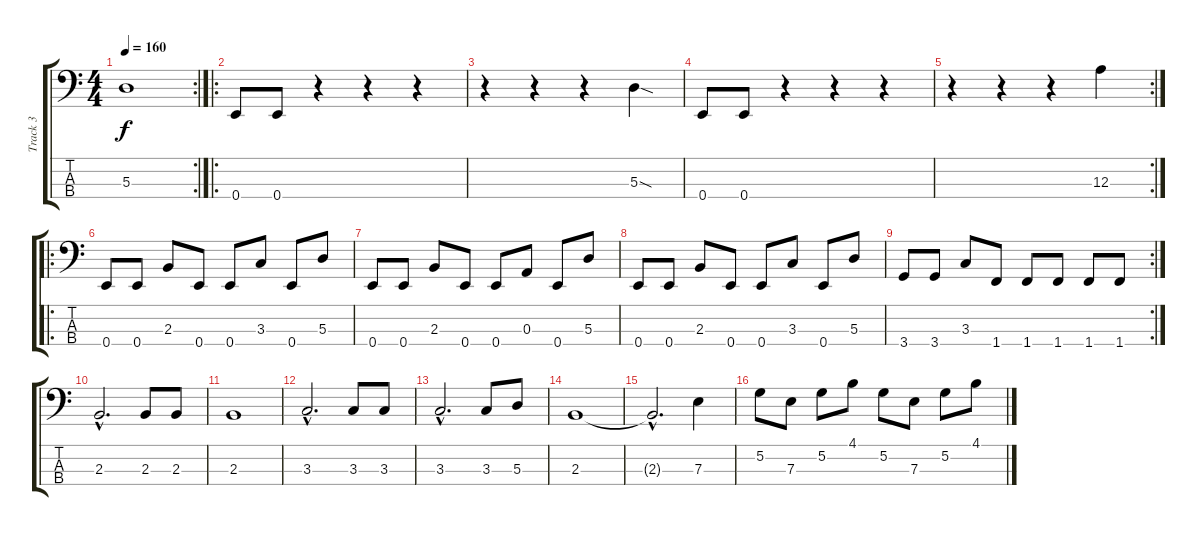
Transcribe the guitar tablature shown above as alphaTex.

\track ("Track 3" "Track 3") {instrument electricbassfinger}
\staff {score tabs}
\tuning (G2 D2 A1 E1) {hide}
\rc 2
\ts (4 4)
\tempo 160
\clef f4
\ks c
5.3{t}.1{dy f} |
\ro
0.4.8 0.4.8 r.4 r.4 r.4 |
r.4 r.4 r.4 5.3{sod}.4 |
0.4.8 0.4.8 r.4 r.4 r.4 |
\rc 2
r.4 r.4 r.4 12.3.4 |
\ro
0.4.8 0.4.8 2.3.8 0.4.8 0.4.8 3.3.8 0.4.8 5.3.8 |
0.4.8 0.4.8 2.3.8 0.4.8 0.4.8 0.3.8 0.4.8 5.3.8 |
0.4.8 0.4.8 2.3.8 0.4.8 0.4.8 3.3.8 0.4.8 5.3.8 |
\rc 2
3.4.8 3.4.8 3.3.8 1.4.8 1.4.8 1.4.8 1.4.8 1.4.8 |
2.3{hac}.2{d} 2.3.8 2.3.8 |
2.3.1 |
3.3{hac}.2{d} 3.3.8 3.3.8 |
3.3{hac}.2{d} 3.3.8 5.3.8 |
2.3.1 |
2.3{hac t}.2{d} 7.3.4 |
5.2.8 7.3.8 5.2.8 4.1.8 5.2.8 7.3.8 5.2.8 4.1.8
